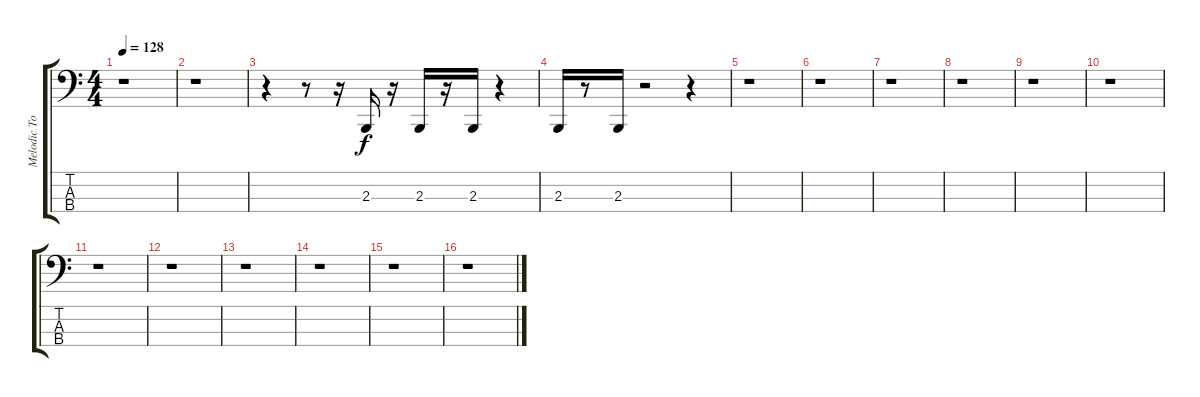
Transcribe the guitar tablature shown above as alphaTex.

\track ("Melodic Tom" "Melodic To") {instrument melodictom}
\staff {score tabs}
\tuning (G2 D2 A1 E1) {hide}
\ts (4 4)
\tempo 128
\clef f4
\ks c
r.1{dy f} |
r.1 |
r.4 r.8 r.16 2.3.16 r.16 2.3.16 r.16 2.3.16 r.4 |
2.3.16 r.8 2.3.16 r.2 r.4 |
r.1 |
r.1 |
r.1 |
r.1 |
r.1 |
r.1 |
r.1 |
r.1 |
r.1 |
r.1 |
r.1 |
r.1
